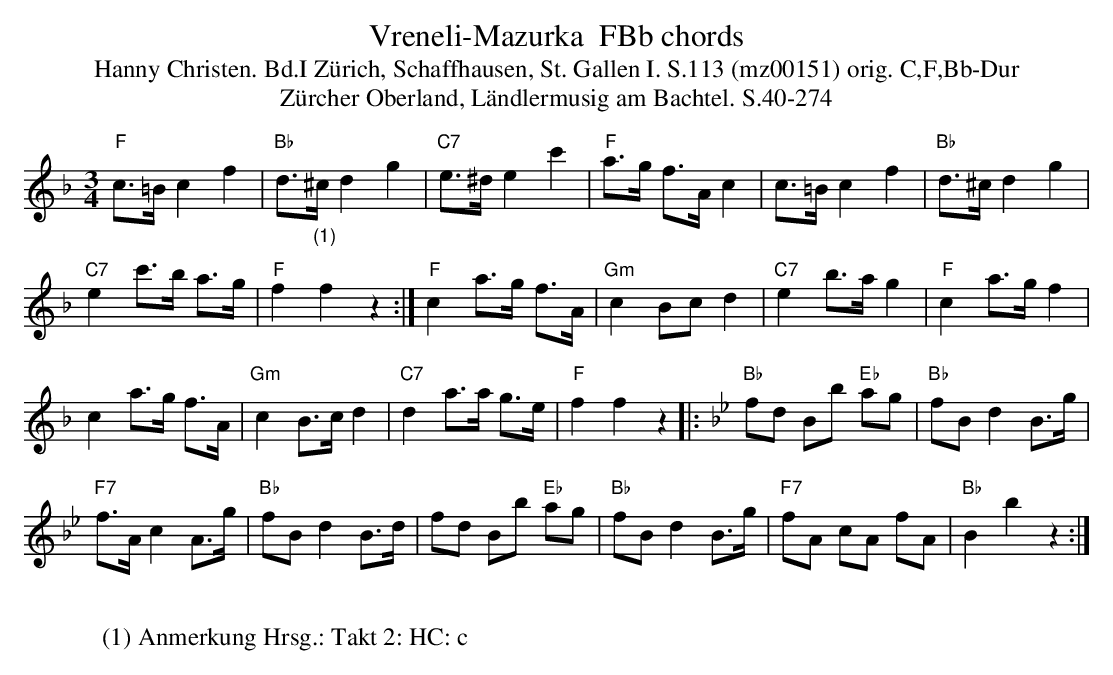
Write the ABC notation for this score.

X:1
T: Vreneli-Mazurka  FBb chords
T:Hanny Christen. Bd.I Zürich, Schaffhausen, St. Gallen I. S.113 (mz00151) orig. C,F,Bb-Dur
T: Z\"urcher Oberland, L\"andlermusig am Bachtel. S.40-274
M:3/4
L:1/8
K:F %%MIDI gchordon
"F"c>=Bc2f2 | "Bb"d>"_(1)"^cd2g2 | "C7"e>^de2c'2 | "F"a>g f>Ac2 | c>=Bc2f2 | "Bb"d>^cd2g2 |
"C7"e2c'>b a>g | "F"f2f2z2 :| "F"c2a>g f>A | "Gm"c2Bcd2 | "C7"e2b>ag2 | "F"c2a>gf2 |
c2a>g f>A | "Gm"c2B>cd2 | "C7"d2a>a g>e | "F"f2f2z2 |: [K:Bb] "Bb"fd Bb "Eb"ag | "Bb"fBd2B>g |
"F7"f>Ac2A>g | "Bb"fBd2B>d | fd Bb "Eb"ag | "Bb"fBd2B>g | "F7"fA cA fA | "Bb"B2b2z2 :|
W:
W:(1) Anmerkung Hrsg.: Takt 2: HC: c
